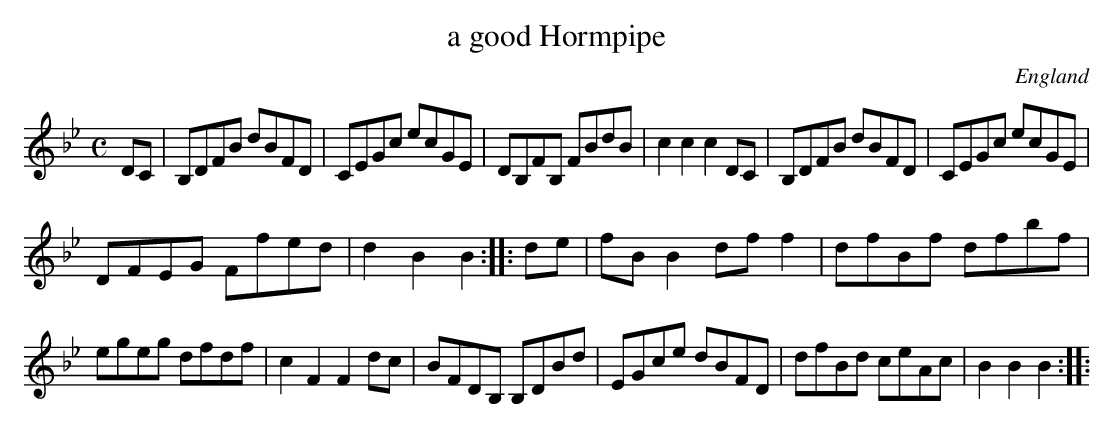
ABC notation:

X:1
T:a good Hormpipe
L:1/8
M:C
O:England
K:Bb
DC | \
B,DFB dBFD | CEGc ecGE |   DB,FB, FBdB | c2c2 c2DC | \
B,DFB dBFD | CEGc ecGE | ! DFEG Ffed | d2B2 B2 :: \
de | \
fBB2 dff2 |  dfBf dfbf | ! egeg dfdf | c2F2 F2 dc | \
BFDB, B,DBd | EGce dBFD | dfBd ceAc | B2B2 B2 ::
